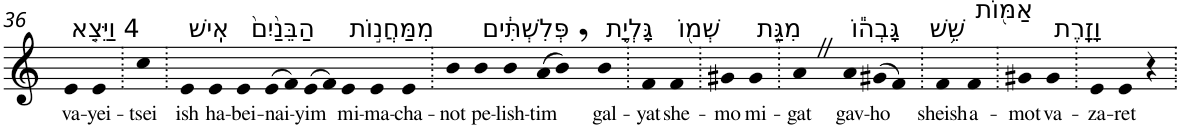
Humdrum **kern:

**kern	**text
*part1	*part1
*staff1	*staff1
*I"Piano	*
*I'Pno	*
!!LO:PB:g=z
*clefG2	*
*k[]	*
=36	=36
!LO:TX:a:t=4 וַיֵּצֵ֤א	!
!	!LO:LY:b
4e	va-
!	!LO:LY:b
4e	-yei-
=37.	=37.
!	!LO:LY:b
4cc	-tsei
=38.	=38.
!LO:TX:a:t=אִֽישׁ	!
!	!LO:LY:b
4e	ish
!LO:TX:a:t=הַבֵּנַ֙יִם֙	!
!	!LO:LY:b
4e	ha-
!	!LO:LY:b
4e	-bei-
!	!LO:LY:b
(>8e	-nai-
8f)	.
!	!LO:LY:b
(>8e	-yim
8f)	.
!LO:TX:a:t=מִמַּחֲנ֣וֹת	!
!	!LO:LY:b
4e	mi-
!	!LO:LY:b
4e	-ma-
!	!LO:LY:b
4e	-cha-
=39.	=39.
!	!LO:LY:b
4b	-not
!LO:TX:a:t=פְּלִשְׁתִּ֔ים	!
!	!LO:LY:b
4b	pe-
!	!LO:LY:b
4b	-lish-
!	!LO:LY:b
(>8a	-tim
8b,)	.
!LO:TX:a:t=גָּלְיָ֥ת	!
!	!LO:LY:b
4b	gal-
=40.	=40.
!	!LO:LY:b
4f	-yat
!LO:TX:a:t=שְׁמ֖וֹ	!
!	!LO:LY:b
4f	she-
=41.	=41.
!	!LO:LY:b
4g#X	-mo
!LO:TX:a:t=מִגַּ֑ת	!
!	!LO:LY:b
4g#	mi-
=42.	=42.
!	!LO:LY:b
4aZ	-gat
!LO:TX:a:t=גָּבְה֕וֹ	!
!	!LO:LY:b
4a	gav-
!	!LO:LY:b
(>8g#X	-ho
8f)	.
=43.	=43.
!LO:TX:a:t=שֵׁ֥שׁ	!
!	!LO:LY:b
4f	sheish
!LO:TX:a:t=אַמּ֖וֹת	!
!	!LO:LY:b
4f	a-
=44.	=44.
!	!LO:LY:b
4g#X	-mot
!LO:TX:a:t=וָזָֽרֶת	!
!	!LO:LY:b
4g#	va-
=45.	=45.
!	!LO:LY:b
4e	-za-
!	!LO:LY:b
4e	-ret
4r	.
=.	=.
*-	*-
